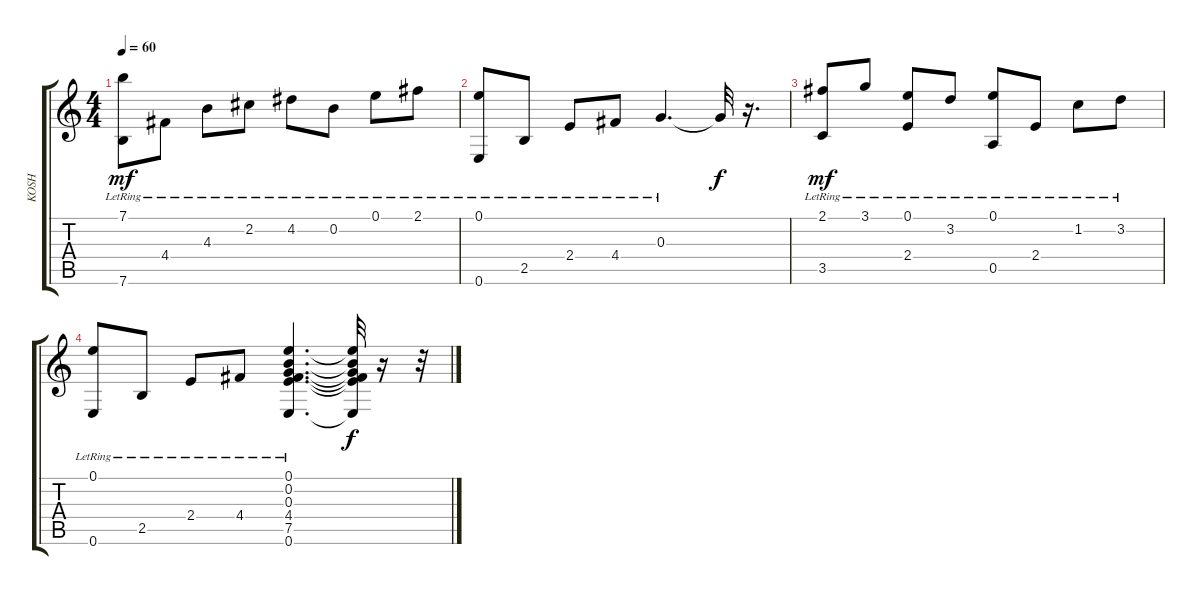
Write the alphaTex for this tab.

\track ("KOSH" "KOSH") {instrument acousticguitarnylon}
\staff {score tabs}
\tuning (E4 B3 G3 D3 A2 E2) {hide}
\ts (4 4)
\tempo 60
\clef g2
\ks c
(7.1{lr} 7.6{lr}).8{dy mf} 4.4{lr}.8 4.3{lr}.8 2.2{lr}.8 4.2{lr}.8 0.2{lr}.8 0.1{lr}.8 2.1{lr}.8 |
(0.1{lr} 0.6{lr}).8 2.5{lr}.8 2.4{lr}.8 4.4{lr}.8 0.3{lr}.4{d} 0.3{t}.32{dy f} r.16{d} |
(2.1{lr} 3.5{lr}).8{dy mf} 3.1{lr}.8 (0.1{lr} 2.4{lr}).8 3.2{lr}.8 (0.1{lr} 0.5{lr}).8 2.4{lr}.8 1.2{lr}.8 3.2{lr}.8 |
(0.1{lr} 0.6{lr}).8 2.5{lr}.8 2.4{lr}.8 4.4{lr}.8 (0.1{lr} 0.2{lr} 0.3{lr} 4.4{lr} 7.5{lr} 0.6{lr}).4{d} (0.1{t} 0.2{t} 0.3{t} 4.4{t} 7.5{t} 0.6{t}).32{dy f} r.16 r.32
